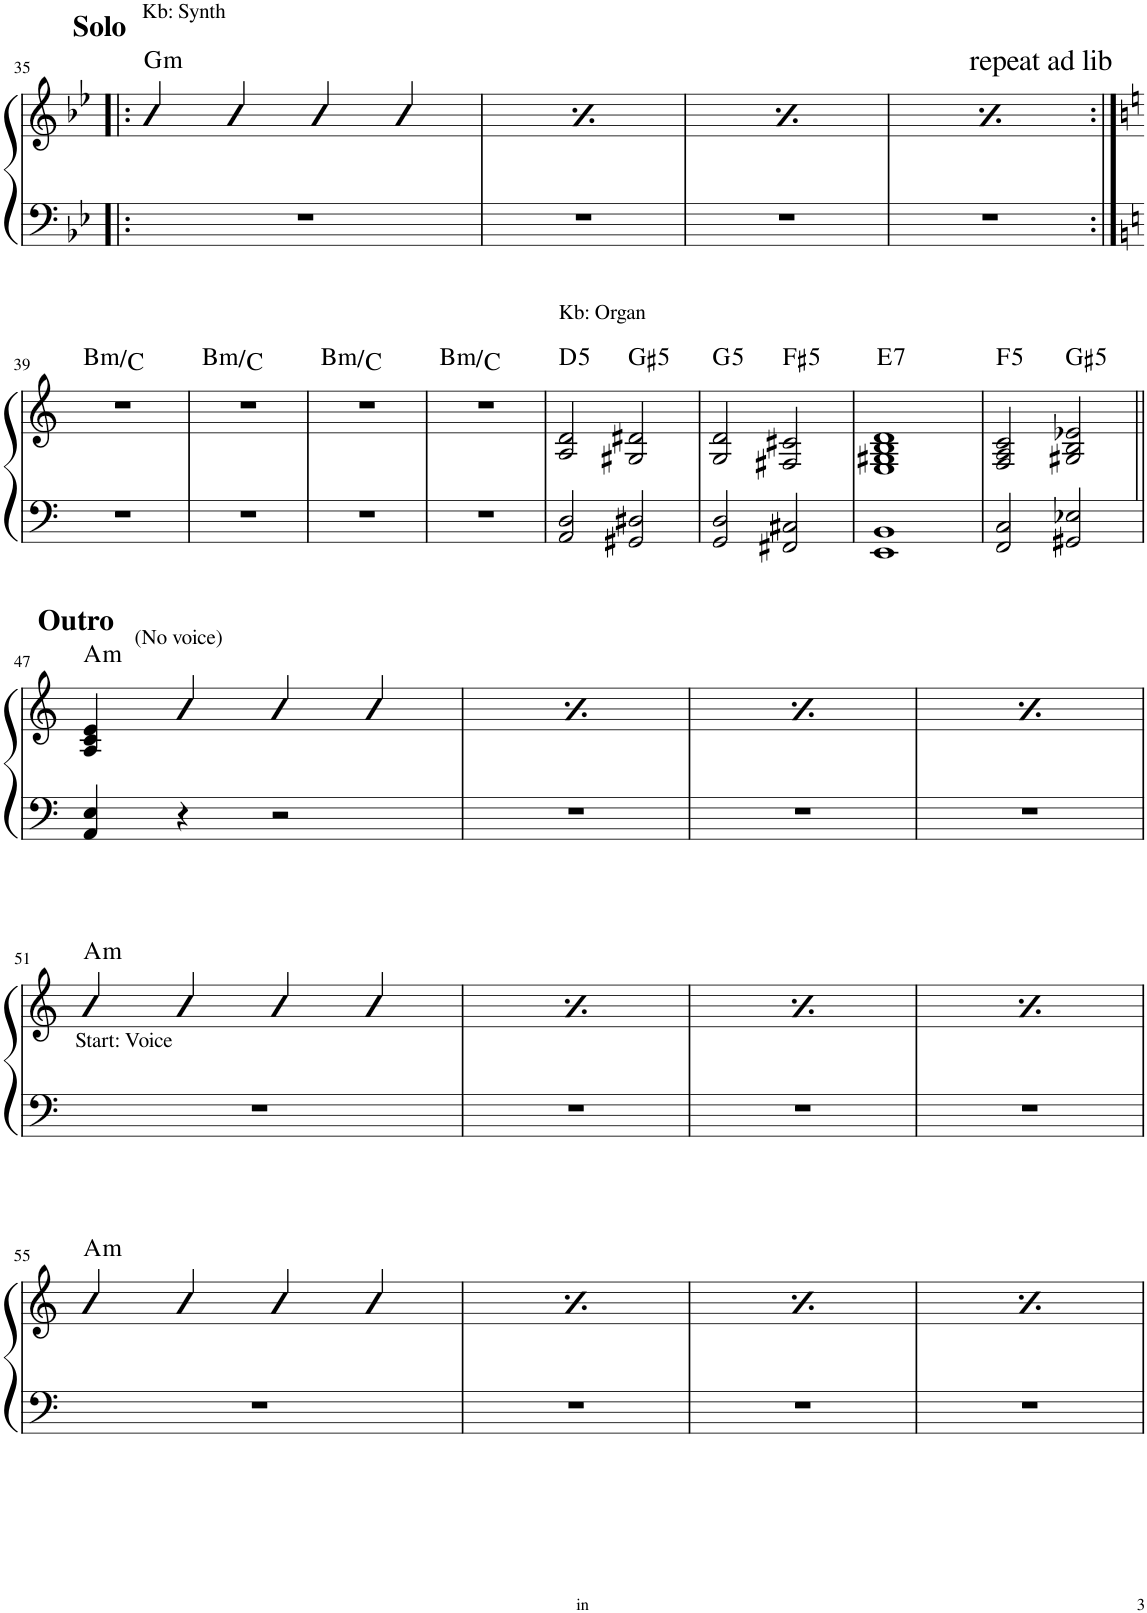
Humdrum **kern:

**kern	**kern	**harte
*part1	*part1	*part1
*staff2	*staff1	*
*I"Piano	*	*
*I'Pno	*	*
!!LO:PB:g=z
*clefF4	*clefG2	*
*k[b-e-]	*k[b-e-]	*
*M4/4	*M4/4	*
=35!|:	=35!|:	=35!|:
!	!LO:TX:a:t=Kb&colon; Synth	!LO:H:kt=m
1r	4G/	G:min
.	4G/	.
.	4G/	.
.	4G/	.
=36	=36	=36
!	!LO:TX:a:t=Kb&colon; Synth	!LO:H:kt=m
1r	4G/	G:min
.	4G/	.
.	4G/	.
.	4G/	.
=37	=37	=37
!	!LO:TX:a:t=Kb&colon; Synth	!LO:H:kt=m
1r	4G/	G:min
.	4G/	.
.	4G/	.
.	4G/	.
=38	=38	=38
!	!LO:TX:a:t=Kb&colon; Synth	!LO:H:kt=m
1r	4G/	G:min
.	4G/	.
.	4G/	.
.	4G/	.
!!LO:LB:g=z
=39:|!	=39:|!	=39:|!
*k[]	*k[]	*
!	!	!LO:H:kt=m
1r	1r	B:min/b2
=40	=40	=40
!	!	!LO:H:kt=m
1r	1r	B:min/b2
=41	=41	=41
!	!	!LO:H:kt=m
1r	1r	B:min/b2
=42	=42	=42
!	!	!LO:H:kt=m
1r	1r	B:min/b2
=43	=43	=43
!	!LO:TX:a:t=Kb&colon; Organ	!LO:H:kt=5
2AA/ 2D/	2A/ 2d/	D:(1,5)
!	!	!LO:H:kt=5
2GG#X/ 2D#X/	2G#X/ 2d#X/	G#:(1,5)
=44	=44	=44
!	!	!LO:H:kt=5
2GG/ 2D/	2G/ 2d/	G:(1,5)
!	!	!LO:H:kt=5
2FF#X/ 2C#X/	2F#X/ 2c#X/	F#:(1,5)
=45	=45	=45
!	!	!LO:H:kt=7
1EE 1BB	1E 1G#X 1B 1d	E:7
=46	=46	=46
!	!	!LO:H:kt=5
2FF/ 2C/	2F/ 2A/ 2c/	F:(1,5)
!	!	!LO:H:kt=5
2GG#X/ 2E-X/	2G#X/ 2B/ 2e-X/	G#:(1,5)
!!LO:LB:g=z
=47	=47	=47
!	!LO:TX:a:t=(No voice)	!LO:H:kt=m
4AA/ 4E/	4A/ 4c/ 4e/	A:min
4r	4G/	.
2r	4G/	.
.	4G/	.
=48	=48	=48
!	!LO:TX:a:t=(No voice)	!LO:H:kt=m
1r	4A/ 4c/ 4e/	A:min
.	4G/	.
.	4G/	.
.	4G/	.
=49	=49	=49
!	!LO:TX:a:t=(No voice)	!LO:H:kt=m
1r	4A/ 4c/ 4e/	A:min
.	4G/	.
.	4G/	.
.	4G/	.
=50	=50	=50
!	!LO:TX:a:t=(No voice)	!LO:H:kt=m
1r	4A/ 4c/ 4e/	A:min
.	4G/	.
.	4G/	.
.	4G/	.
!!LO:LB:g=z
=51	=51	=51
!	!LO:TX:b:t=Start&colon; Voice	!LO:H:kt=m
1r	4G/	A:min
.	4G/	.
.	4G/	.
.	4G/	.
=52	=52	=52
!	!LO:TX:b:t=Start&colon; Voice	!LO:H:kt=m
1r	4G/	A:min
.	4G/	.
.	4G/	.
.	4G/	.
=53	=53	=53
!	!LO:TX:b:t=Start&colon; Voice	!LO:H:kt=m
1r	4G/	A:min
.	4G/	.
.	4G/	.
.	4G/	.
=54	=54	=54
!	!LO:TX:b:t=Start&colon; Voice	!LO:H:kt=m
1r	4G/	A:min
.	4G/	.
.	4G/	.
.	4G/	.
!!LO:LB:g=z
=55	=55	=55
!	!	!LO:H:kt=m
1r	4G/	A:min
.	4G/	.
.	4G/	.
.	4G/	.
=56	=56	=56
!	!	!LO:H:kt=m
1r	4G/	A:min
.	4G/	.
.	4G/	.
.	4G/	.
=57	=57	=57
!	!	!LO:H:kt=m
1r	4G/	A:min
.	4G/	.
.	4G/	.
.	4G/	.
=58	=58	=58
!	!	!LO:H:kt=m
1r	4G/	A:min
.	4G/	.
.	4G/	.
.	4G/	.
=	=	=
*-	*-	*-
